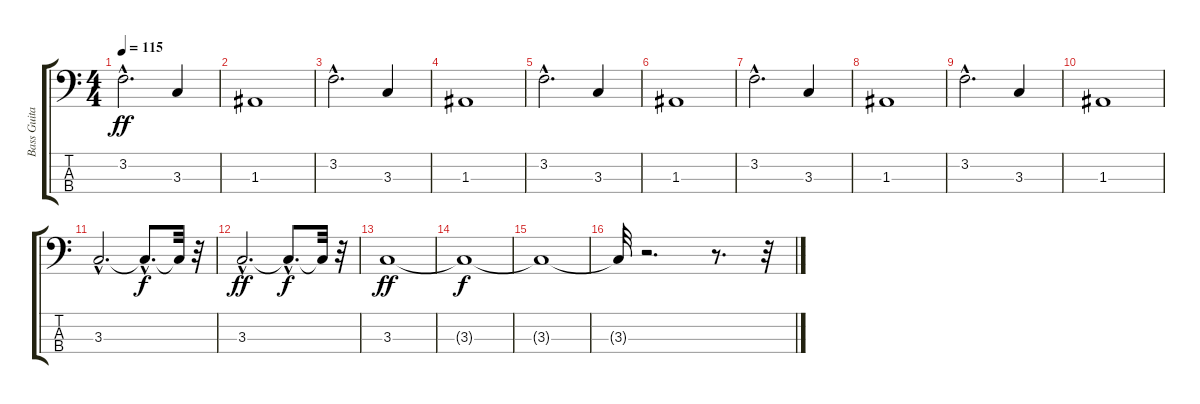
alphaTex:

\track ("Bass Guitar II" "Bass Guita") {instrument fretlessbass}
\staff {score tabs}
\tuning (G2 D2 A1 E1) {hide}
\ts (4 4)
\tempo 115
\clef f4
\ks c
3.2{hac}.2{d dy ff} 3.3.4 |
1.3.1 |
3.2{hac}.2{d} 3.3.4 |
1.3.1 |
3.2{hac}.2{d} 3.3.4 |
1.3.1 |
3.2{hac}.2{d} 3.3.4 |
1.3.1 |
3.2{hac}.2{d} 3.3.4 |
1.3.1 |
3.3{hac}.2{d} 3.3{hac t}.8{d dy f} 3.3{t}.32 r.32 |
3.3{hac}.2{d dy ff} 3.3{hac t}.8{d dy f} 3.3{t}.32 r.32 |
3.3.1{dy ff} |
3.3{t}.1{dy f} |
3.3{t}.1 |
3.3{t}.32 r.2{d} r.8{d} r.32
